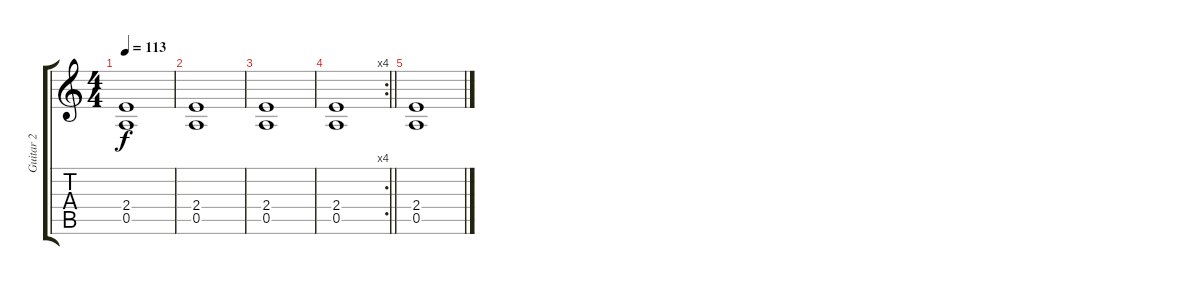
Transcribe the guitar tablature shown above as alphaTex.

\track ("Guitar 2" "Guitar 2") {instrument overdrivenguitar}
\staff {score tabs}
\tuning (E4 B3 G3 D3 A2 E2) {hide}
\ts (4 4)
\tempo 113
\clef g2
\ks c
(2.4 0.5).1{dy f} |
(2.4 0.5).1 |
(2.4 0.5).1 |
\rc 4
\barLineRight lightlight
(2.4 0.5).1 |
(2.4 0.5).1
